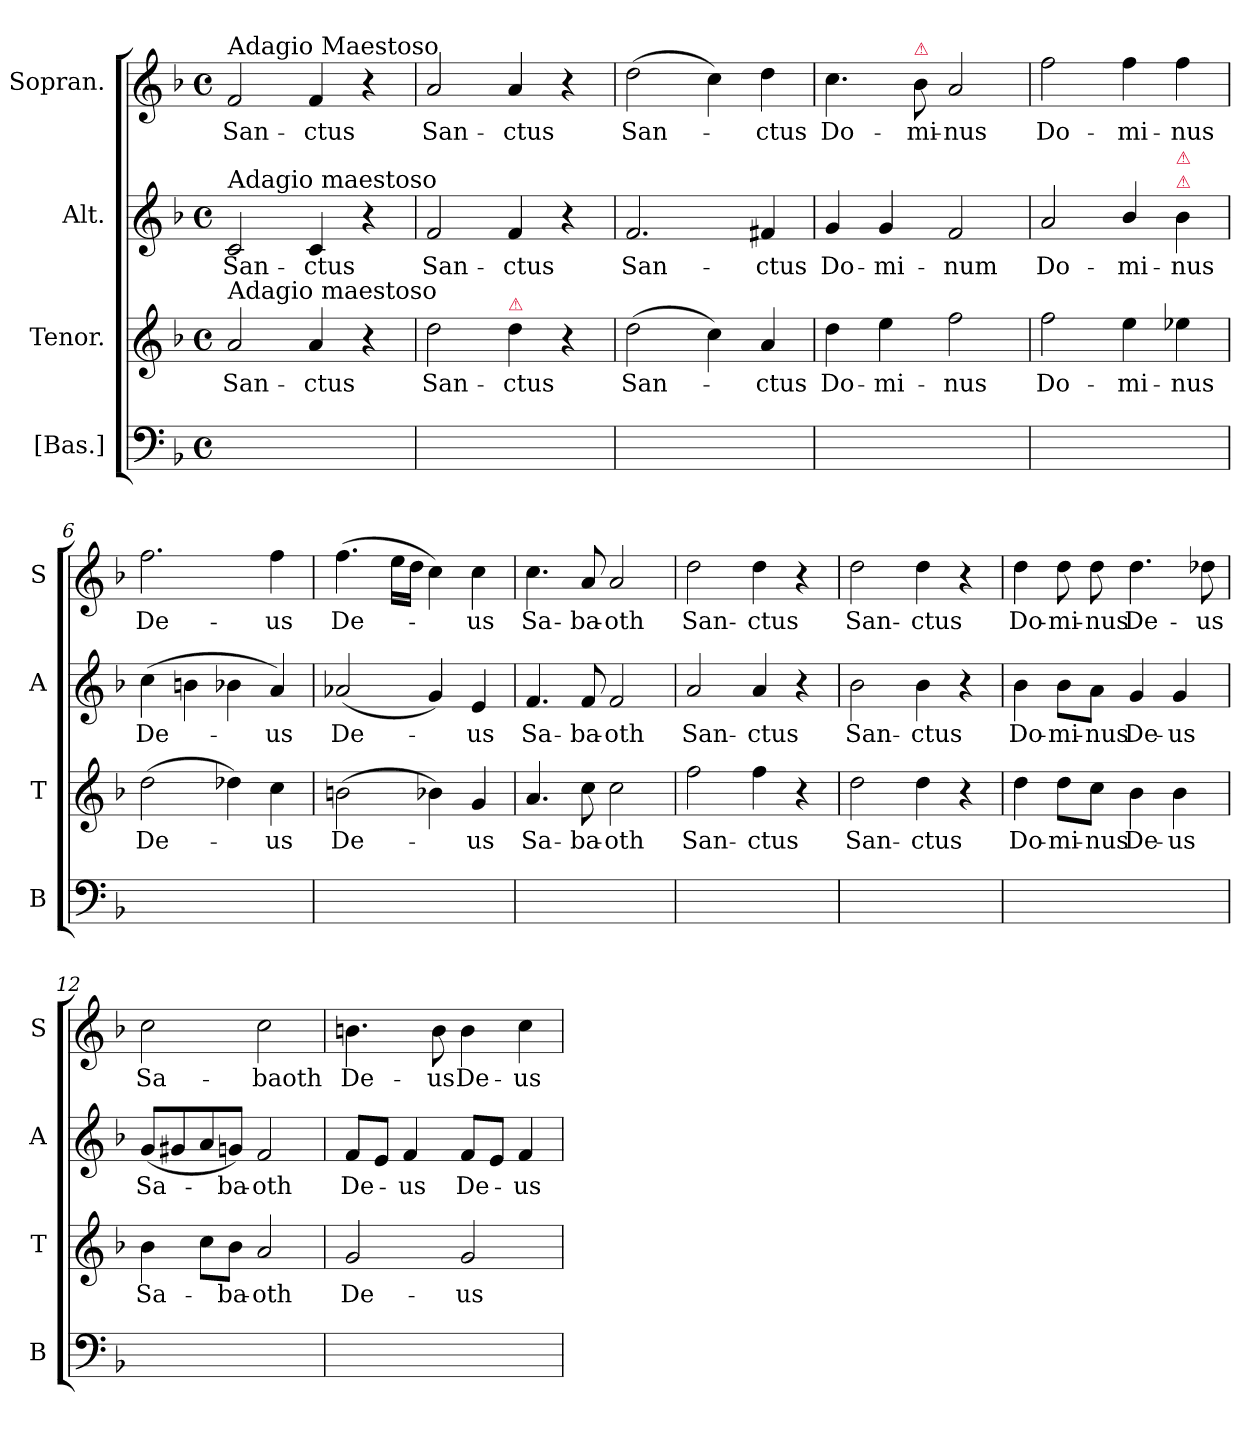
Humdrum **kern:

**kern	**kern	**text	**kern	**text	**kern	**text	**dynam
*part4	*part3	*part3	*part2	*part2	*part1	*part1	*part1
*staff4	*staff3	*staff3	*staff2	*staff2	*staff1	*staff1	*staff1
*I"[Bas.]	*I"Tenor.	*	*I"Alt.	*	*I"Sopran.	*	*
*I'B	*I'T	*	*I'A	*	*I'S	*	*
*clefF4	*clefG2	*	*clefG2	*	*clefG2	*	*
*k[b-]	*k[b-]	*	*k[b-]	*	*k[b-]	*	*
*F:	*F:	*	*F:	*	*F:	*	*
*M4/4	*M4/4	*	*M4/4	*	*M4/4	*	*
*met(c)	*met(c)	*	*met(c)	*	*met(c)	*	*
=1	=1	=1	=1	=1	=1	=1	=1
!	!	!	!	!	!LO:TX:a:t=Adagio Maestoso	!	!
!	!	!	!LO:TX:a:t=Adagio maestoso	!	!	!	!
!	!LO:TX:a:t=Adagio maestoso	!	!	!	!	!	!
!	!	!	!	!	!	!	!LO:DY:b
1ryy	2a/	San-	2c/	San-	2f/	San-	fo
.	4a/	-ctus	4c/	-ctus	4f/	-ctus	.
.	4r	.	4r	.	4r	.	.
=2	=2	=2	=2	=2	=2	=2	=2
1ryy	2dd\	San-	2f/	San-	2a/	San-	.
!	!LO:TX:a:color=crimson:t=⚠	!	!	!	!	!	!
.	4dd\	-ctus	4f/	-ctus	4a/	-ctus	.
.	4r	.	4r	.	4r	.	.
=3	=3	=3	=3	=3	=3	=3	=3
1ryy	(2dd\	San-	2.f/	San-	(2dd\	San-	.
.	4cc\)	.	.	.	4cc\)	.	.
.	4a/	-ctus	4f#X/	-ctus	4dd\	-ctus	.
=4	=4	=4	=4	=4	=4	=4	=4
1ryy	4dd\	Do-	4g/	Do-	4.cc\	Do-	.
.	4ee\	-mi-	4g/	-mi-	.	.	.
!	!	!	!	!	!LO:TX:a:color=crimson:t=⚠	!	!
.	.	.	.	.	8b-\	-mi-	.
.	2ff\	-nus	2f/	-num	2a/	-nus	.
=5	=5	=5	=5	=5	=5	=5	=5
1ryy	2ff\	Do-	2a/	Do-	2ff\	Do-	.
.	4ee\	-mi-	4b-/	-mi-	4ff\	-mi-	.
!	!	!	!LO:TX:a:color=crimson:t=⚠	!	!	!	!
!	!	!	!LO:TX:a:color=crimson:t=⚠	!	!	!	!
.	4ee-X\	-nus	4b-\	-nus	4ff\	-nus	.
=6	=6	=6	=6	=6	=6	=6	=6
1ryy	(2dd\	De-	(4cc\	De-	2.ff\	De-	.
.	.	.	4bn\	.	.	.	.
.	4dd-X\)	.	4b-X\	.	.	.	.
.	4cc\	-us	4a/)	-us	4ff\	-us	.
=7	=7	=7	=7	=7	=7	=7	=7
1ryy	(2bn\	De-	(>2a-X/	De-	(4.ff\	De-	.
.	.	.	.	.	16ee\LL	.	.
.	.	.	.	.	16dd\JJ	.	.
.	4b-X\)	.	4g/)	.	4cc\)	.	.
.	4g/	-us	4e/	-us	4cc\	-us	.
=8	=8	=8	=8	=8	=8	=8	=8
1ryy	4.a/	Sa-	4.f/	Sa-	4.cc\	Sa-	.
.	8cc\	-ba-	8f/	-ba-	8a/	-ba-	.
.	2cc\	-oth	2f/	-oth	2a/	-oth	.
=9	=9	=9	=9	=9	=9	=9	=9
1ryy	2ff\	San-	2a/	San-	2dd\	San-	.
.	4ff\	-ctus	4a/	-ctus	4dd\	-ctus	.
.	4r	.	4r	.	4r	.	.
=10	=10	=10	=10	=10	=10	=10	=10
1ryy	2dd\	San-	2b-\	San-	2dd\	San-	.
.	4dd\	-ctus	4b-\	-ctus	4dd\	-ctus	.
.	4r	.	4r	.	4r	.	.
=11	=11	=11	=11	=11	=11	=11	=11
1ryy	4dd\	Do-	4b-\	Do-	4dd\	Do-	.
.	8dd\L	-mi-	8b-\L	-mi-	8dd\	-mi-	.
.	8cc\J	-nus	8a\J	-nus	8dd\	-nus	.
.	4b-\	De-	4g/	De-	4.dd\	De-	.
.	4b-\	-us	4g/	-us	.	.	.
.	.	.	.	.	8dd-X\	-us	.
=12	=12	=12	=12	=12	=12	=12	=12
1ryy	4b-\	Sa-	(8g/L	Sa-	2cc\	Sa-	.
.	.	.	8g#X/	.	.	.	.
.	8cc\L	.	8a/	.	.	.	.
.	8b-\J	-ba-	8gn/J)	-ba-	.	.	.
.	2a/	-oth	2f/	-oth	2cc\	-baoth	.
=13	=13	=13	=13	=13	=13	=13	=13
1ryy	2g/	De-	8f/L	De-	4.bn\	De-	.
.	.	.	8e/J	.	.	.	.
.	.	.	4f/	-us	.	.	.
.	.	.	.	.	8b\	-us	.
.	2g/	-us	8f/L	De-	4b\	De-	.
.	.	.	8e/J	.	.	.	.
.	.	.	4f/	-us	4cc\	-us	.
=	=	=	=	=	=	=	=
*-	*-	*-	*-	*-	*-	*-	*-
